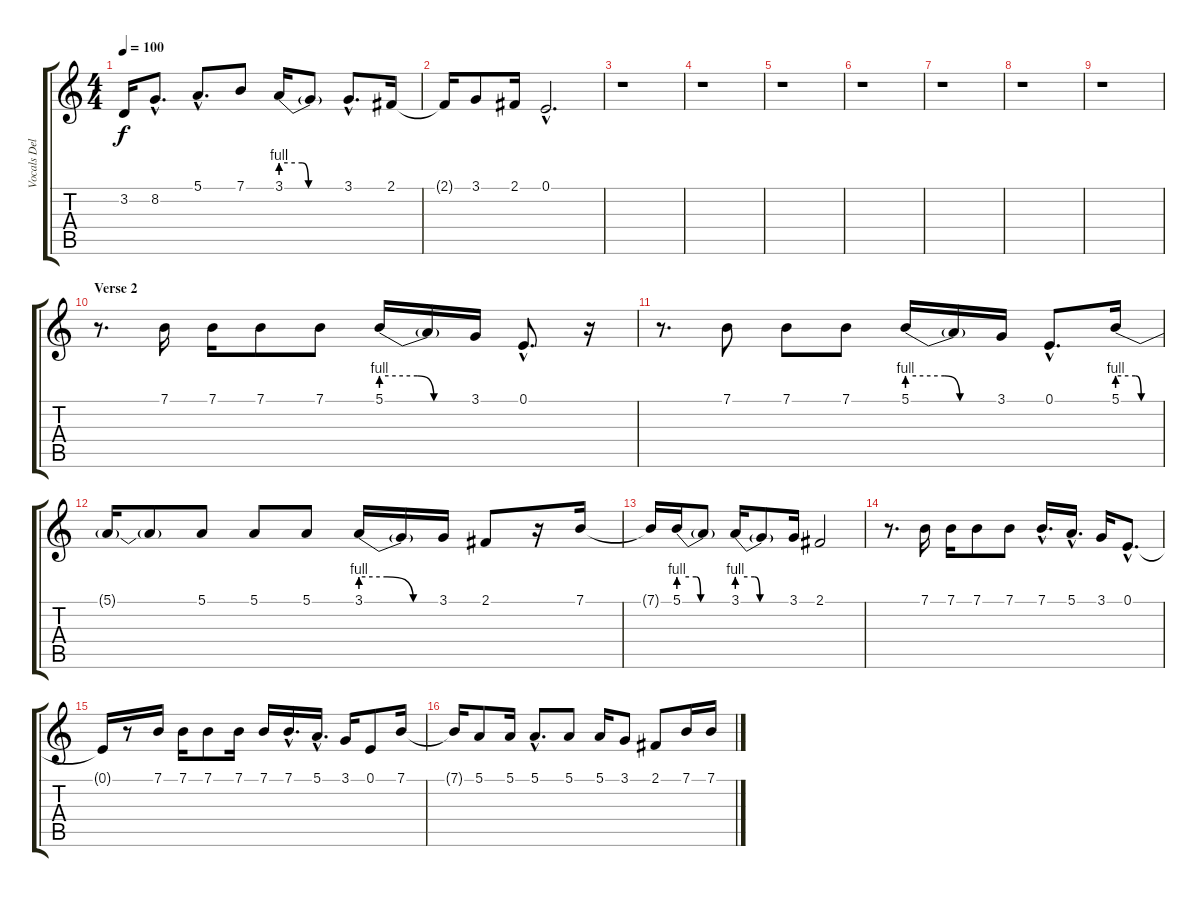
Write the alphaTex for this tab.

\track ("Vocals Delay" "Vocals Del") {instrument frenchhorn}
\staff {score tabs}
\tuning (E4 B3 G3 D3 A2 E2) {hide}
\ts (4 4)
\tempo 100
\clef g2
\ks c
3.2{t}.16{dy f} 8.2{hac}.8{d} 5.1{hac}.8{d} 7.1.8 3.1{be (custom 0 4 20 4 26 0 60 0)}.16 3.1{t}.8 3.1{hac}.8{d} 2.1.16 |
\section ("" "")
2.1{t}.16 3.1.8 2.1.16 0.1{hac}.2{d} |
r.1 |
r.1 |
r.1 |
r.1 |
r.1 |
r.1 |
r.1 |
\section ("" "Verse 2")
r.8{d} 7.1.16 7.1.16 7.1.8 7.1.8 5.1{be (custom 0 4 24 4 35 0 60 0)}.16 5.1{t}.16 3.1.16 0.1{hac}.8{d} r.16 |
r.8{d} 7.1.8 7.1.8 7.1.8 5.1{be (custom 0 4 25 4 35 0 60 0)}.16 5.1{t}.16 3.1.16 0.1{hac}.8{d} 5.1{be (custom 0 4 26 4 34 0 60 0)}.16 |
5.1{t}.16 5.1{t}.8 5.1.8 5.1.8 5.1.8 3.1{be (custom 0 4 20 4 40 0 60 0)}.16 3.1{t}.16 3.1.16 2.1.8 r.16 7.1.16 |
7.1{t}.16 5.1{be (custom 0 4 20 4 25 0 60 0)}.16 5.1{t}.8 3.1{be (custom 0 4 20 4 26 0 60 0)}.16 3.1{t}.8 3.1.16 2.1.2 |
r.8{d} 7.1.16 7.1.16 7.1.8 7.1.8 7.1{hac}.16{d} 5.1{hac}.16{d} 3.1.16 0.1{hac}.8{d} |
0.1{t}.16 r.8 7.1.16 7.1.16 7.1.8 7.1.16 7.1.16 7.1{hac}.16{d} 5.1{hac}.16{d} 3.1.16 0.1.8 7.1.16 |
7.1{t}.16 5.1.8 5.1.16 5.1{hac}.8{d} 5.1.8 5.1.16 3.1.8 2.1.8 7.1.16 7.1.16
